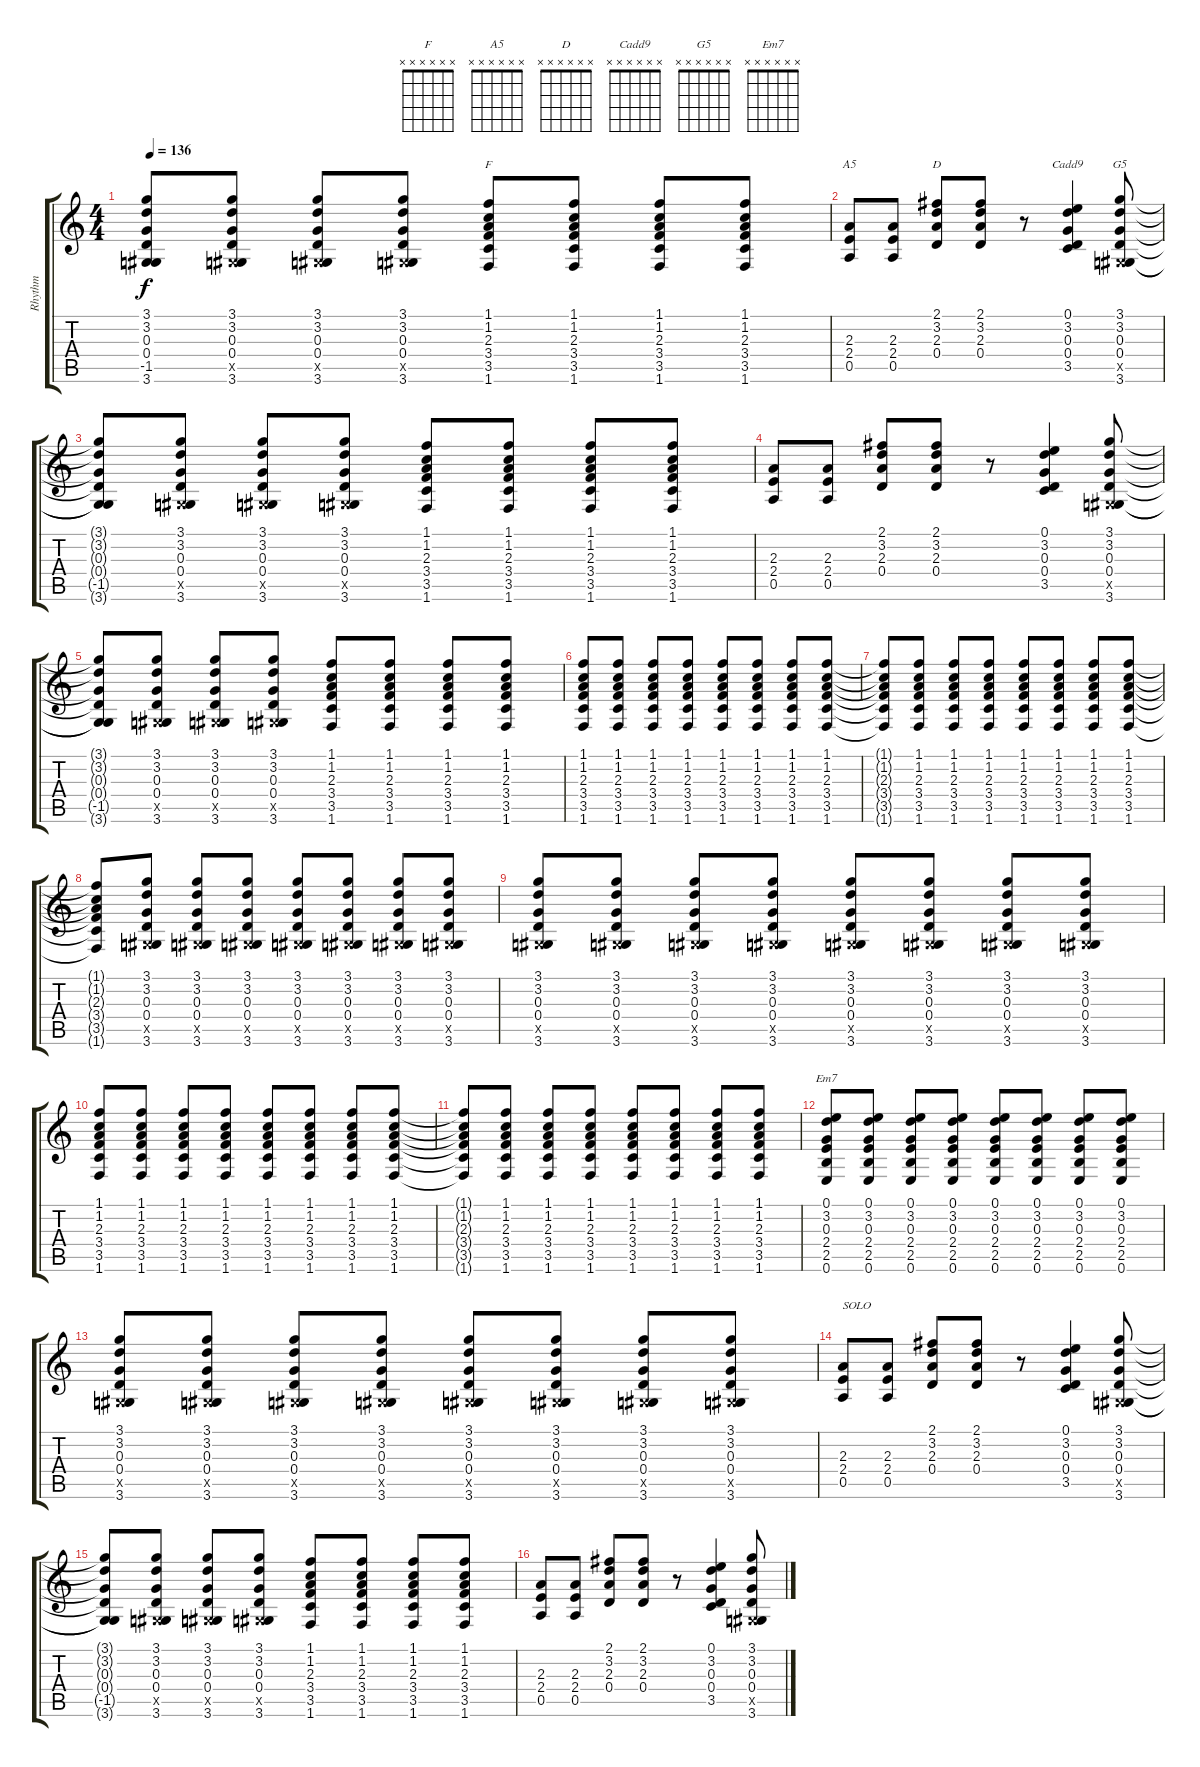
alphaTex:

\track ("Rhythm" "Rhythm") {instrument distortionguitar}
\staff {score tabs}
\tuning (E4 B3 G3 D3 A2 E2) {hide}
\chord ("F" x x x x x x) {firstfret 0}
\chord ("A5" x x x x x x) {firstfret 0}
\chord ("D" x x x x x x) {firstfret 0}
\chord ("Cadd9" x x x x x x) {firstfret 0}
\chord ("G5" x x x x x x) {firstfret 0}
\chord ("Em7" x x x x x x) {firstfret 0}
\ts (4 4)
\tempo 136
\clef g2
\ks c
(3.1{t} 3.2{t} 0.3{t} 0.4{t} -1.5{t} 3.6{t}).8{dy f} (3.1 3.2 0.3 0.4 -1.5{x} 3.6).8 (3.1 3.2 0.3 0.4 -1.5{x} 3.6).8 (3.1 3.2 0.3 0.4 -1.5{x} 3.6).8 (1.1 1.2 2.3 3.4 3.5 1.6).8{ch "F"} (1.1 1.2 2.3 3.4 3.5 1.6).8 (1.1 1.2 2.3 3.4 3.5 1.6).8 (1.1 1.2 2.3 3.4 3.5 1.6).8 |
(2.3 2.4 0.5).8{ch "A5"} (2.3 2.4 0.5).8 (2.1 3.2 2.3 0.4).8{ch "D"} (2.1 3.2 2.3 0.4).8 r.8 (0.1 3.2 0.3 0.4 3.5).4{ch "Cadd9"} (3.1 3.2 0.3 0.4 -1.5{x} 3.6).8{ch "G5"} |
(3.1{t} 3.2{t} 0.3{t} 0.4{t} -1.5{t} 3.6{t}).8 (3.1 3.2 0.3 0.4 -1.5{x} 3.6).8 (3.1 3.2 0.3 0.4 -1.5{x} 3.6).8 (3.1 3.2 0.3 0.4 -1.5{x} 3.6).8 (1.1 1.2 2.3 3.4 3.5 1.6).8 (1.1 1.2 2.3 3.4 3.5 1.6).8 (1.1 1.2 2.3 3.4 3.5 1.6).8 (1.1 1.2 2.3 3.4 3.5 1.6).8 |
(2.3 2.4 0.5).8 (2.3 2.4 0.5).8 (2.1 3.2 2.3 0.4).8 (2.1 3.2 2.3 0.4).8 r.8 (0.1 3.2 0.3 0.4 3.5).4 (3.1 3.2 0.3 0.4 -1.5{x} 3.6).8 |
(3.1{t} 3.2{t} 0.3{t} 0.4{t} -1.5{t} 3.6{t}).8 (3.1 3.2 0.3 0.4 -1.5{x} 3.6).8 (3.1 3.2 0.3 0.4 -1.5{x} 3.6).8 (3.1 3.2 0.3 0.4 -1.5{x} 3.6).8 (1.1 1.2 2.3 3.4 3.5 1.6).8 (1.1 1.2 2.3 3.4 3.5 1.6).8 (1.1 1.2 2.3 3.4 3.5 1.6).8 (1.1 1.2 2.3 3.4 3.5 1.6).8 |
(1.1 1.2 2.3 3.4 3.5 1.6).8 (1.1 1.2 2.3 3.4 3.5 1.6).8 (1.1 1.2 2.3 3.4 3.5 1.6).8 (1.1 1.2 2.3 3.4 3.5 1.6).8 (1.1 1.2 2.3 3.4 3.5 1.6).8 (1.1 1.2 2.3 3.4 3.5 1.6).8 (1.1 1.2 2.3 3.4 3.5 1.6).8 (1.1 1.2 2.3 3.4 3.5 1.6).8 |
(1.1{t} 1.2{t} 2.3{t} 3.4{t} 3.5{t} 1.6{t}).8 (1.1 1.2 2.3 3.4 3.5 1.6).8 (1.1 1.2 2.3 3.4 3.5 1.6).8 (1.1 1.2 2.3 3.4 3.5 1.6).8 (1.1 1.2 2.3 3.4 3.5 1.6).8 (1.1 1.2 2.3 3.4 3.5 1.6).8 (1.1 1.2 2.3 3.4 3.5 1.6).8 (1.1 1.2 2.3 3.4 3.5 1.6).8 |
(1.1{t} 1.2{t} 2.3{t} 3.4{t} 3.5{t} 1.6{t}).8 (3.1 3.2 0.3 0.4 -1.5{x} 3.6).8 (3.1 3.2 0.3 0.4 -1.5{x} 3.6).8 (3.1 3.2 0.3 0.4 -1.5{x} 3.6).8 (3.1 3.2 0.3 0.4 -1.5{x} 3.6).8 (3.1 3.2 0.3 0.4 -1.5{x} 3.6).8 (3.1 3.2 0.3 0.4 -1.5{x} 3.6).8 (3.1 3.2 0.3 0.4 -1.5{x} 3.6).8 |
(3.1 3.2 0.3 0.4 -1.5{x} 3.6).8 (3.1 3.2 0.3 0.4 -1.5{x} 3.6).8 (3.1 3.2 0.3 0.4 -1.5{x} 3.6).8 (3.1 3.2 0.3 0.4 -1.5{x} 3.6).8 (3.1 3.2 0.3 0.4 -1.5{x} 3.6).8 (3.1 3.2 0.3 0.4 -1.5{x} 3.6).8 (3.1 3.2 0.3 0.4 -1.5{x} 3.6).8 (3.1 3.2 0.3 0.4 -1.5{x} 3.6).8 |
(1.1 1.2 2.3 3.4 3.5 1.6).8 (1.1 1.2 2.3 3.4 3.5 1.6).8 (1.1 1.2 2.3 3.4 3.5 1.6).8 (1.1 1.2 2.3 3.4 3.5 1.6).8 (1.1 1.2 2.3 3.4 3.5 1.6).8 (1.1 1.2 2.3 3.4 3.5 1.6).8 (1.1 1.2 2.3 3.4 3.5 1.6).8 (1.1 1.2 2.3 3.4 3.5 1.6).8 |
(1.1{t} 1.2{t} 2.3{t} 3.4{t} 3.5{t} 1.6{t}).8 (1.1 1.2 2.3 3.4 3.5 1.6).8 (1.1 1.2 2.3 3.4 3.5 1.6).8 (1.1 1.2 2.3 3.4 3.5 1.6).8 (1.1 1.2 2.3 3.4 3.5 1.6).8 (1.1 1.2 2.3 3.4 3.5 1.6).8 (1.1 1.2 2.3 3.4 3.5 1.6).8 (1.1 1.2 2.3 3.4 3.5 1.6).8 |
(0.1 3.2 0.3 2.4 2.5 0.6).8{ch "Em7"} (0.1 3.2 0.3 2.4 2.5 0.6).8 (0.1 3.2 0.3 2.4 2.5 0.6).8 (0.1 3.2 0.3 2.4 2.5 0.6).8 (0.1 3.2 0.3 2.4 2.5 0.6).8 (0.1 3.2 0.3 2.4 2.5 0.6).8 (0.1 3.2 0.3 2.4 2.5 0.6).8 (0.1 3.2 0.3 2.4 2.5 0.6).8 |
(3.1 3.2 0.3 0.4 -1.5{x} 3.6).8 (3.1 3.2 0.3 0.4 -1.5{x} 3.6).8 (3.1 3.2 0.3 0.4 -1.5{x} 3.6).8 (3.1 3.2 0.3 0.4 -1.5{x} 3.6).8 (3.1 3.2 0.3 0.4 -1.5{x} 3.6).8 (3.1 3.2 0.3 0.4 -1.5{x} 3.6).8 (3.1 3.2 0.3 0.4 -1.5{x} 3.6).8 (3.1 3.2 0.3 0.4 -1.5{x} 3.6).8 |
(2.3 2.4 0.5).8{txt "SOLO"} (2.3 2.4 0.5).8 (2.1 3.2 2.3 0.4).8 (2.1 3.2 2.3 0.4).8 r.8 (0.1 3.2 0.3 0.4 3.5).4 (3.1 3.2 0.3 0.4 -1.5{x} 3.6).8 |
(3.1{t} 3.2{t} 0.3{t} 0.4{t} -1.5{t} 3.6{t}).8 (3.1 3.2 0.3 0.4 -1.5{x} 3.6).8 (3.1 3.2 0.3 0.4 -1.5{x} 3.6).8 (3.1 3.2 0.3 0.4 -1.5{x} 3.6).8 (1.1 1.2 2.3 3.4 3.5 1.6).8 (1.1 1.2 2.3 3.4 3.5 1.6).8 (1.1 1.2 2.3 3.4 3.5 1.6).8 (1.1 1.2 2.3 3.4 3.5 1.6).8 |
(2.3 2.4 0.5).8 (2.3 2.4 0.5).8 (2.1 3.2 2.3 0.4).8 (2.1 3.2 2.3 0.4).8 r.8 (0.1 3.2 0.3 0.4 3.5).4 (3.1 3.2 0.3 0.4 -1.5{x} 3.6).8
